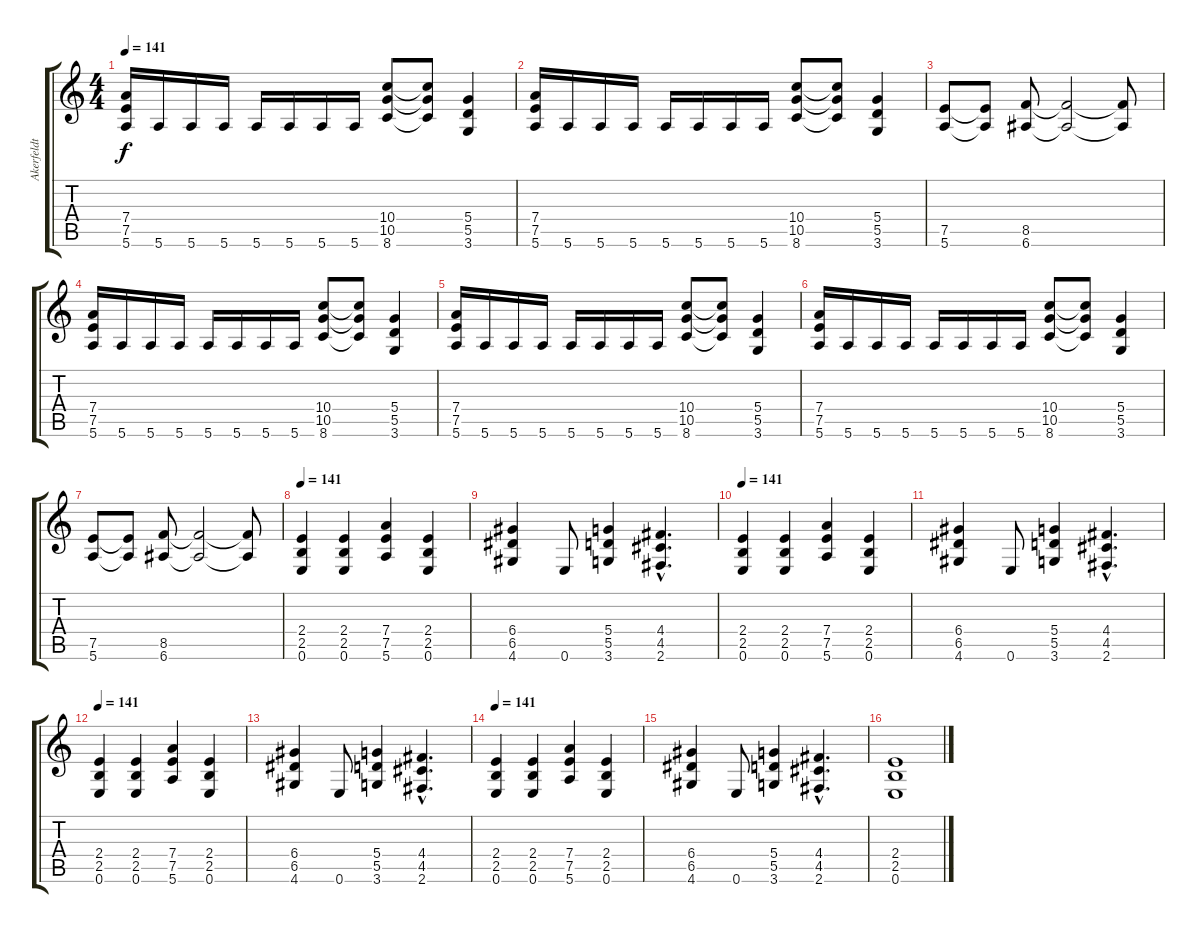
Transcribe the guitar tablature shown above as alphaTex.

\track ("Akerfeldt" "Akerfeldt") {instrument overdrivenguitar}
\staff {score tabs}
\tuning (E4 B3 G3 D3 A2 E2) {hide}
\ts (4 4)
\tempo 141
\clef g2
\ks c
(7.4 7.5 5.6).16{dy f} 5.6.16 5.6.16 5.6.16 5.6.16 5.6.16 5.6.16 5.6.16 (10.4 10.5 8.6).8 (10.4{t} 10.5{t} 8.6{t}).8 (5.4 5.5 3.6).4 |
(7.4 7.5 5.6).16 5.6.16 5.6.16 5.6.16 5.6.16 5.6.16 5.6.16 5.6.16 (10.4 10.5 8.6).8 (10.4{t} 10.5{t} 8.6{t}).8 (5.4 5.5 3.6).4 |
(7.5 5.6).8 (7.5{t} 5.6{t}).8 (8.5 6.6).8 (8.5{t} 6.6{t}).2 (8.5{t} 6.6{t}).8 |
(7.4 7.5 5.6).16 5.6.16 5.6.16 5.6.16 5.6.16 5.6.16 5.6.16 5.6.16 (10.4 10.5 8.6).8 (10.4{t} 10.5{t} 8.6{t}).8 (5.4 5.5 3.6).4 |
(7.4 7.5 5.6).16 5.6.16 5.6.16 5.6.16 5.6.16 5.6.16 5.6.16 5.6.16 (10.4 10.5 8.6).8 (10.4{t} 10.5{t} 8.6{t}).8 (5.4 5.5 3.6).4 |
(7.4 7.5 5.6).16 5.6.16 5.6.16 5.6.16 5.6.16 5.6.16 5.6.16 5.6.16 (10.4 10.5 8.6).8 (10.4{t} 10.5{t} 8.6{t}).8 (5.4 5.5 3.6).4 |
(7.5 5.6).8 (7.5{t} 5.6{t}).8 (8.5 6.6).8 (8.5{t} 6.6{t}).2 (8.5{t} 6.6{t}).8 |
\tempo 141
(2.4 2.5 0.6).4 (2.4 2.5 0.6).4 (7.4 7.5 5.6).4 (2.4 2.5 0.6).4 |
(6.4 6.5 4.6).4 0.6.8 (5.4 5.5 3.6).4 (4.4{hac} 4.5{hac} 2.6{hac}).4{d} |
\tempo 141
(2.4 2.5 0.6).4 (2.4 2.5 0.6).4 (7.4 7.5 5.6).4 (2.4 2.5 0.6).4 |
(6.4 6.5 4.6).4 0.6.8 (5.4 5.5 3.6).4 (4.4{hac} 4.5{hac} 2.6{hac}).4{d} |
\tempo 141
(2.4 2.5 0.6).4 (2.4 2.5 0.6).4 (7.4 7.5 5.6).4 (2.4 2.5 0.6).4 |
(6.4 6.5 4.6).4 0.6.8 (5.4 5.5 3.6).4 (4.4{hac} 4.5{hac} 2.6{hac}).4{d} |
\tempo 141
(2.4 2.5 0.6).4 (2.4 2.5 0.6).4 (7.4 7.5 5.6).4 (2.4 2.5 0.6).4 |
(6.4 6.5 4.6).4 0.6.8 (5.4 5.5 3.6).4 (4.4{hac} 4.5{hac} 2.6{hac}).4{d} |
(2.4 2.5 0.6).1
